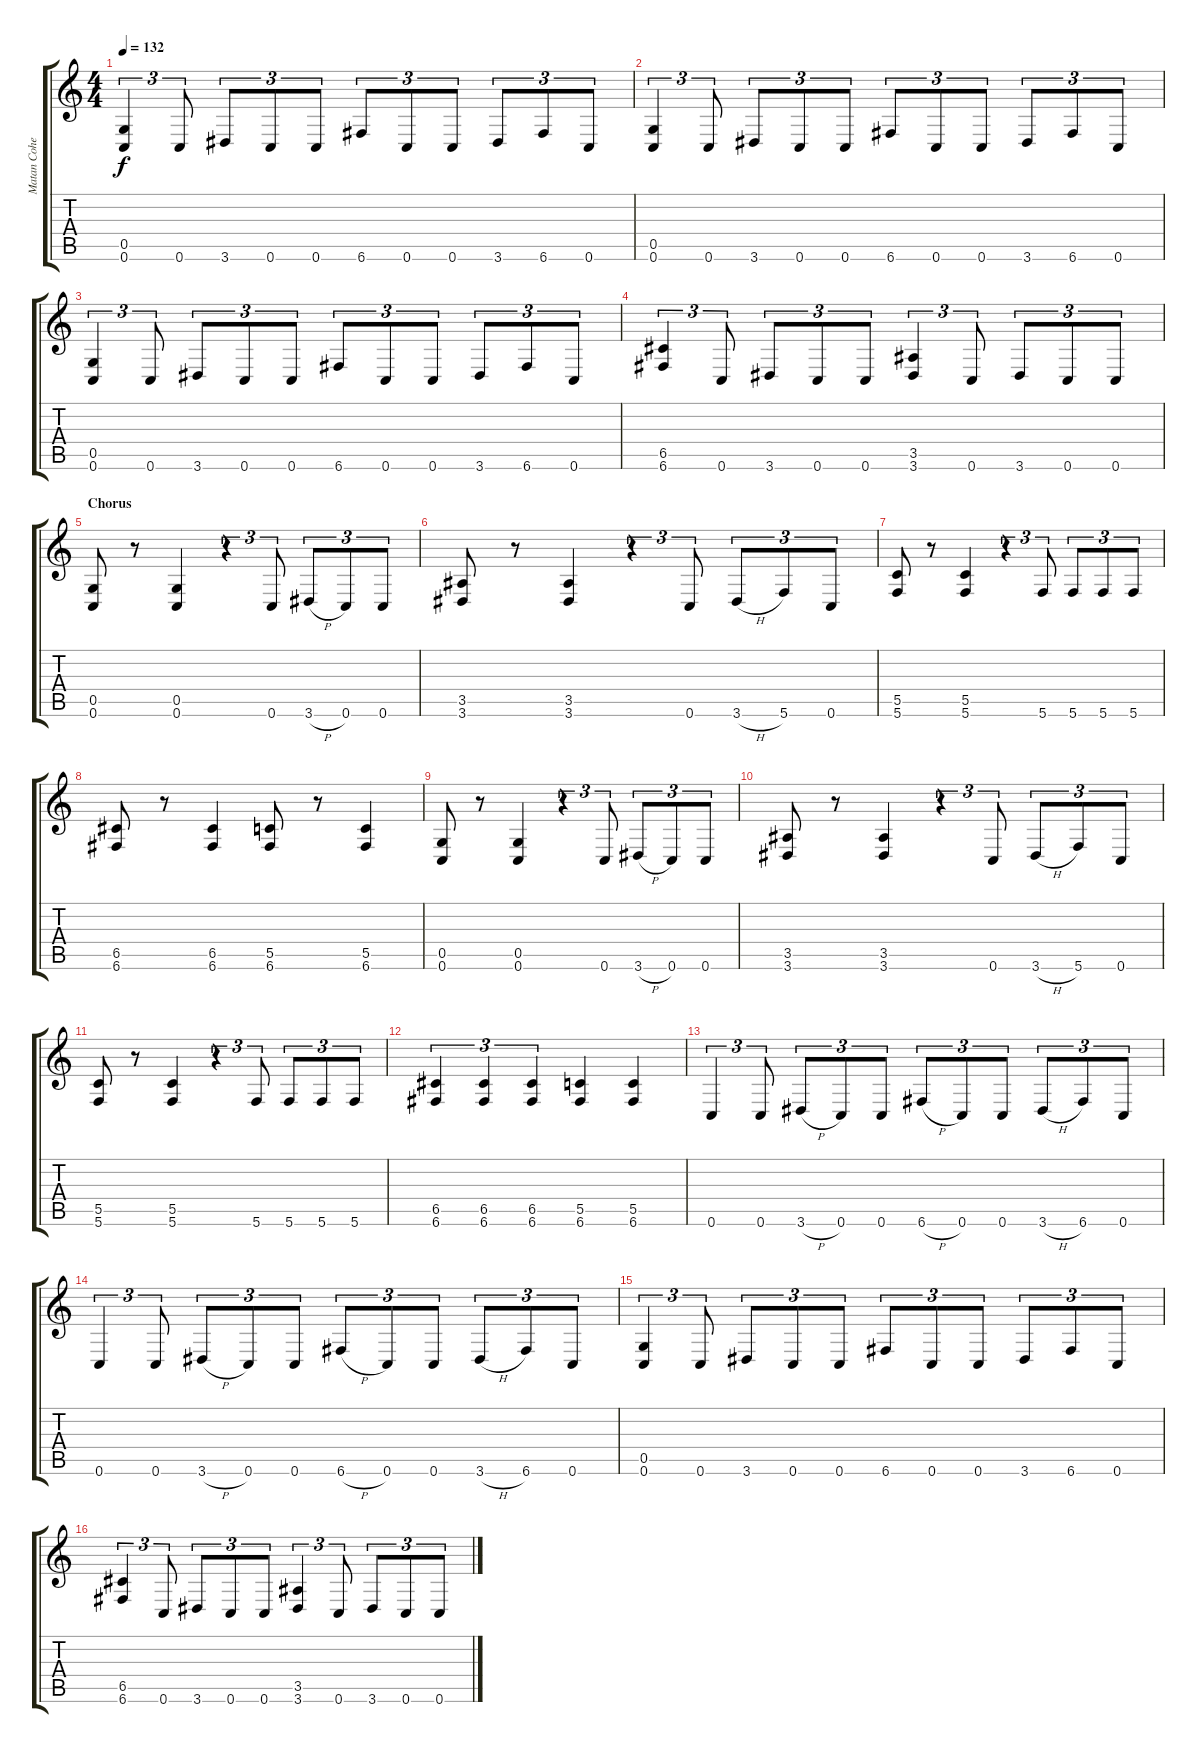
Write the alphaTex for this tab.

\track ("Matan Cohen" "Matan Cohe") {instrument distortionguitar}
\staff {score tabs}
\tuning (D4 A3 F3 C3 G2 C2) {hide}
\ts (4 4)
\tempo 132
\clef g2
\ks c
(0.5 0.6).4{tu (3 2) dy f} 0.6.8{tu (3 2)} 3.6.8{tu (3 2)} 0.6.8{tu (3 2)} 0.6.8{tu (3 2)} 6.6.8{tu (3 2)} 0.6.8{tu (3 2)} 0.6.8{tu (3 2)} 3.6.8{tu (3 2)} 6.6.8{tu (3 2)} 0.6.8{tu (3 2)} |
(0.5 0.6).4{tu (3 2)} 0.6.8{tu (3 2)} 3.6.8{tu (3 2)} 0.6.8{tu (3 2)} 0.6.8{tu (3 2)} 6.6.8{tu (3 2)} 0.6.8{tu (3 2)} 0.6.8{tu (3 2)} 3.6.8{tu (3 2)} 6.6.8{tu (3 2)} 0.6.8{tu (3 2)} |
(0.5 0.6).4{tu (3 2)} 0.6.8{tu (3 2)} 3.6.8{tu (3 2)} 0.6.8{tu (3 2)} 0.6.8{tu (3 2)} 6.6.8{tu (3 2)} 0.6.8{tu (3 2)} 0.6.8{tu (3 2)} 3.6.8{tu (3 2)} 6.6.8{tu (3 2)} 0.6.8{tu (3 2)} |
(6.5 6.6).4{tu (3 2)} 0.6.8{tu (3 2)} 3.6.8{tu (3 2)} 0.6.8{tu (3 2)} 0.6.8{tu (3 2)} (3.5 3.6).4{tu (3 2)} 0.6.8{tu (3 2)} 3.6.8{tu (3 2)} 0.6.8{tu (3 2)} 0.6.8{tu (3 2)} |
\section ("" "Chorus")
(0.5 0.6).8 r.8 (0.5 0.6).4 r.4{tu (3 2)} 0.6.8{tu (3 2)} 3.6{h}.8{tu (3 2)} 0.6.8{tu (3 2)} 0.6.8{tu (3 2)} |
(3.5 3.6).8 r.8 (3.5 3.6).4 r.4{tu (3 2)} 0.6.8{tu (3 2)} 3.6{h}.8{tu (3 2)} 5.6.8{tu (3 2)} 0.6.8{tu (3 2)} |
(5.5 5.6).8 r.8 (5.5 5.6).4 r.4{tu (3 2)} 5.6.8{tu (3 2)} 5.6.8{tu (3 2)} 5.6.8{tu (3 2)} 5.6.8{tu (3 2)} |
(6.5 6.6).8 r.8 (6.5 6.6).4 (5.5 6.6).8 r.8 (5.5 6.6).4 |
(0.5 0.6).8 r.8 (0.5 0.6).4 r.4{tu (3 2)} 0.6.8{tu (3 2)} 3.6{h}.8{tu (3 2)} 0.6.8{tu (3 2)} 0.6.8{tu (3 2)} |
(3.5 3.6).8 r.8 (3.5 3.6).4 r.4{tu (3 2)} 0.6.8{tu (3 2)} 3.6{h}.8{tu (3 2)} 5.6.8{tu (3 2)} 0.6.8{tu (3 2)} |
(5.5 5.6).8 r.8 (5.5 5.6).4 r.4{tu (3 2)} 5.6.8{tu (3 2)} 5.6.8{tu (3 2)} 5.6.8{tu (3 2)} 5.6.8{tu (3 2)} |
(6.5 6.6).4{tu (3 2)} (6.5 6.6).4{tu (3 2)} (6.5 6.6).4{tu (3 2)} (5.5 6.6).4 (5.5 6.6).4 |
\section ("" "")
0.6.4{tu (3 2)} 0.6.8{tu (3 2)} 3.6{h}.8{tu (3 2)} 0.6.8{tu (3 2)} 0.6.8{tu (3 2)} 6.6{h}.8{tu (3 2)} 0.6.8{tu (3 2)} 0.6.8{tu (3 2)} 3.6{h}.8{tu (3 2)} 6.6.8{tu (3 2)} 0.6.8{tu (3 2)} |
0.6.4{tu (3 2)} 0.6.8{tu (3 2)} 3.6{h}.8{tu (3 2)} 0.6.8{tu (3 2)} 0.6.8{tu (3 2)} 6.6{h}.8{tu (3 2)} 0.6.8{tu (3 2)} 0.6.8{tu (3 2)} 3.6{h}.8{tu (3 2)} 6.6.8{tu (3 2)} 0.6.8{tu (3 2)} |
(0.5 0.6).4{tu (3 2)} 0.6.8{tu (3 2)} 3.6.8{tu (3 2)} 0.6.8{tu (3 2)} 0.6.8{tu (3 2)} 6.6.8{tu (3 2)} 0.6.8{tu (3 2)} 0.6.8{tu (3 2)} 3.6.8{tu (3 2)} 6.6.8{tu (3 2)} 0.6.8{tu (3 2)} |
(6.5 6.6).4{tu (3 2)} 0.6.8{tu (3 2)} 3.6.8{tu (3 2)} 0.6.8{tu (3 2)} 0.6.8{tu (3 2)} (3.5 3.6).4{tu (3 2)} 0.6.8{tu (3 2)} 3.6.8{tu (3 2)} 0.6.8{tu (3 2)} 0.6.8{tu (3 2)}
